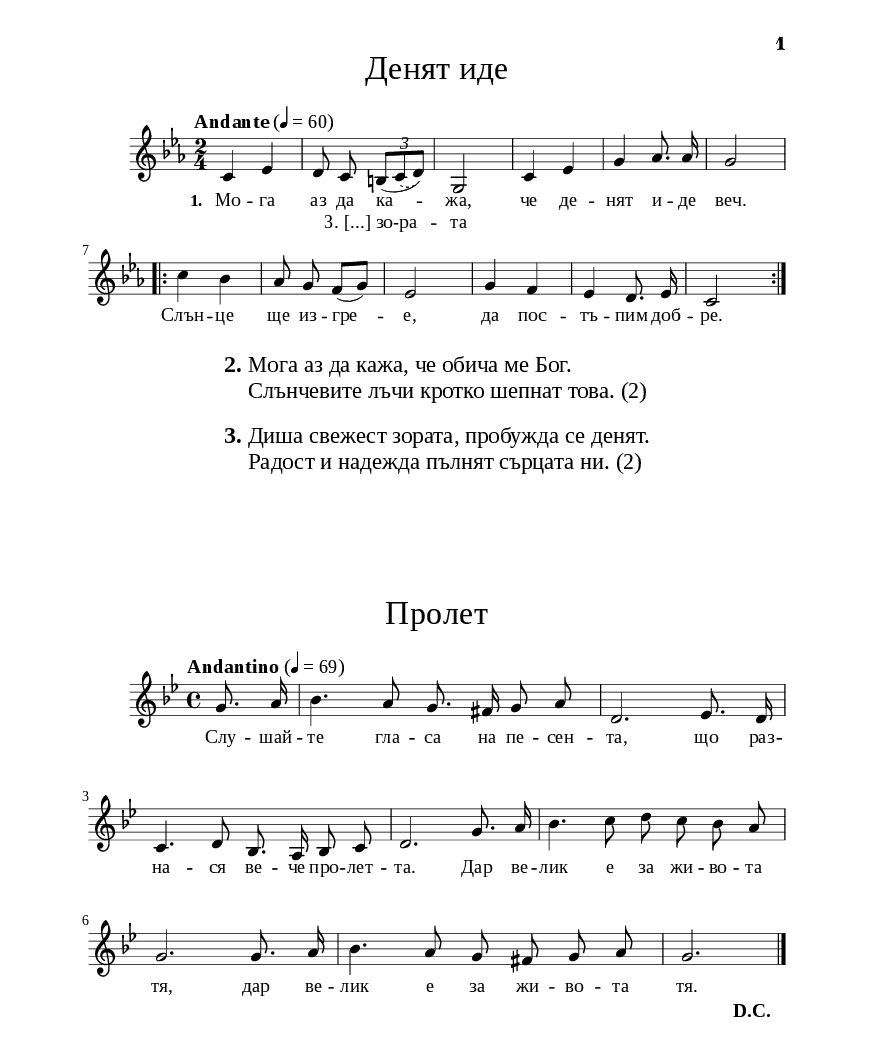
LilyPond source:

\version "2.24.4"

% include paper part and global functions
\include "include/globals.ily"

\bookpart {
  \label #'ref118_1
  \tocItem \markup "Денят иде"
  \include "include/bookpart-paper.ily"
  \score {
    \include "include/score-layout.ily"

    \new Voice \absolute {
      \clef treble
      \key c \minor
      \time 2/4
      \tempoFunc "Andante" 4 "60"
      \autoBeamOff

      c'4 es'4 | d'8  c'8  \tuplet 3/2 { b8\=1([ \slurDashed c'8\=2(d'8\=2)\=1)] } \slurSolid | g2 | c'4 es'4 | g'4 as'8. as'16 | g'2 | \break

      \bar ".|:-|"    c''4 bes' | as'8 g'8 f' [(g') ] | es'2 | g'4 f' | es'4 d'8. es'16| c'2 \bar ":|." \break
    }

    \addlyrics {
      \set stanza = "1. " Мо -- га аз да ка -- жа, че де -- нят и -- де веч.

      Слън -- це ще из -- гре -- е, да пос -- тъ -- пим доб -- ре.
    }

    \addlyrics {
      " " " " " " " 3. [...]" зо-ра -- та
    }

    \header {
      title = \titleFunc #'ref_desc_8 "Денят иде" " Denjat ide"
    }

    \midi{}

  } % score

 \markup \abs-fontsize #11 \override #`(baseline-skip . ,bgCoupletBaselineSkip){
    \fill-line {
      \column {
        \line {
          \bold "2."
          \column {
            "Мога аз да кажа, че обича ме Бог."
            "Слънчевите лъчи кротко шепнат това. (2)"
          }
        }
        \vspace #1
        \line {
          \bold "3."
          \column {
            "Диша свежест зората, пробужда се денят."
            "Радост и надежда пълнят сърцата ни. (2)"
          }
        }
      }
    }
  }



  \markup \vspace #5

  \label #'ref118_2
  \tocItem \markup "Пролет"
  \include "include/bookpart-paper.ily"
  \score {
    \include "include/score-layout.ily"

    \new Voice \absolute{
      \clef treble
      \key g \minor
      \time 4/4
      \tempoFunc "Andantino" 4 "69"
      \autoBeamOff
      \partial 4
      g'8. a'16 | bes'4. a'8 g'8. fis'16 g'8 a'8 | d'2. es'8. d'16 | \break

      c'4. d'8 bes8. a16 bes8 c'8  d'2. g'8. a'16 | bes'4. c''8 d''8 c''8 bes'8 a'8 |\break |

      g'2. g'8. a'16 | bes'4. a'8 g'8 fis'8 g'8 a'8 | g'2. \bar "|."
    }

    \addlyrics {
      Слу  --  шай  --
      те   гла  --  са   на   пе  --  сен  --  та,   що   раз  --  на  --
      ся   ве  --  че   про  --  лет  --  та.   Дар   ве  --  лик   е
      за   жи  --  во  --  та   тя,   дар   ве  --  лик   е   за   жи  --
      во  -- та тя.
    }

    \header {
      title = \titleFunc #'ref_desc_11 "Пролет" "Prolet"
    }

    \midi{}

  } % score

  \markup \dc-one "D.C."

  % \markup \fontsize #bgCoupletFontSize {
  %   \hspace #18
  %   \override #`(baseline-skip . ,bgCoupletBaselineSkip)
  %   \column {
  %     \line { 2. Красота, ухание се лей,  }
  %     \line {   "   "  изобилно блика радостта,}
  %     \line {   "   " Слушайте и пейте в пролетта, }
  %     \line {   "   " слушайте и пейте в пролетта. }
  %   }

  % } % markup


} % bookpart

